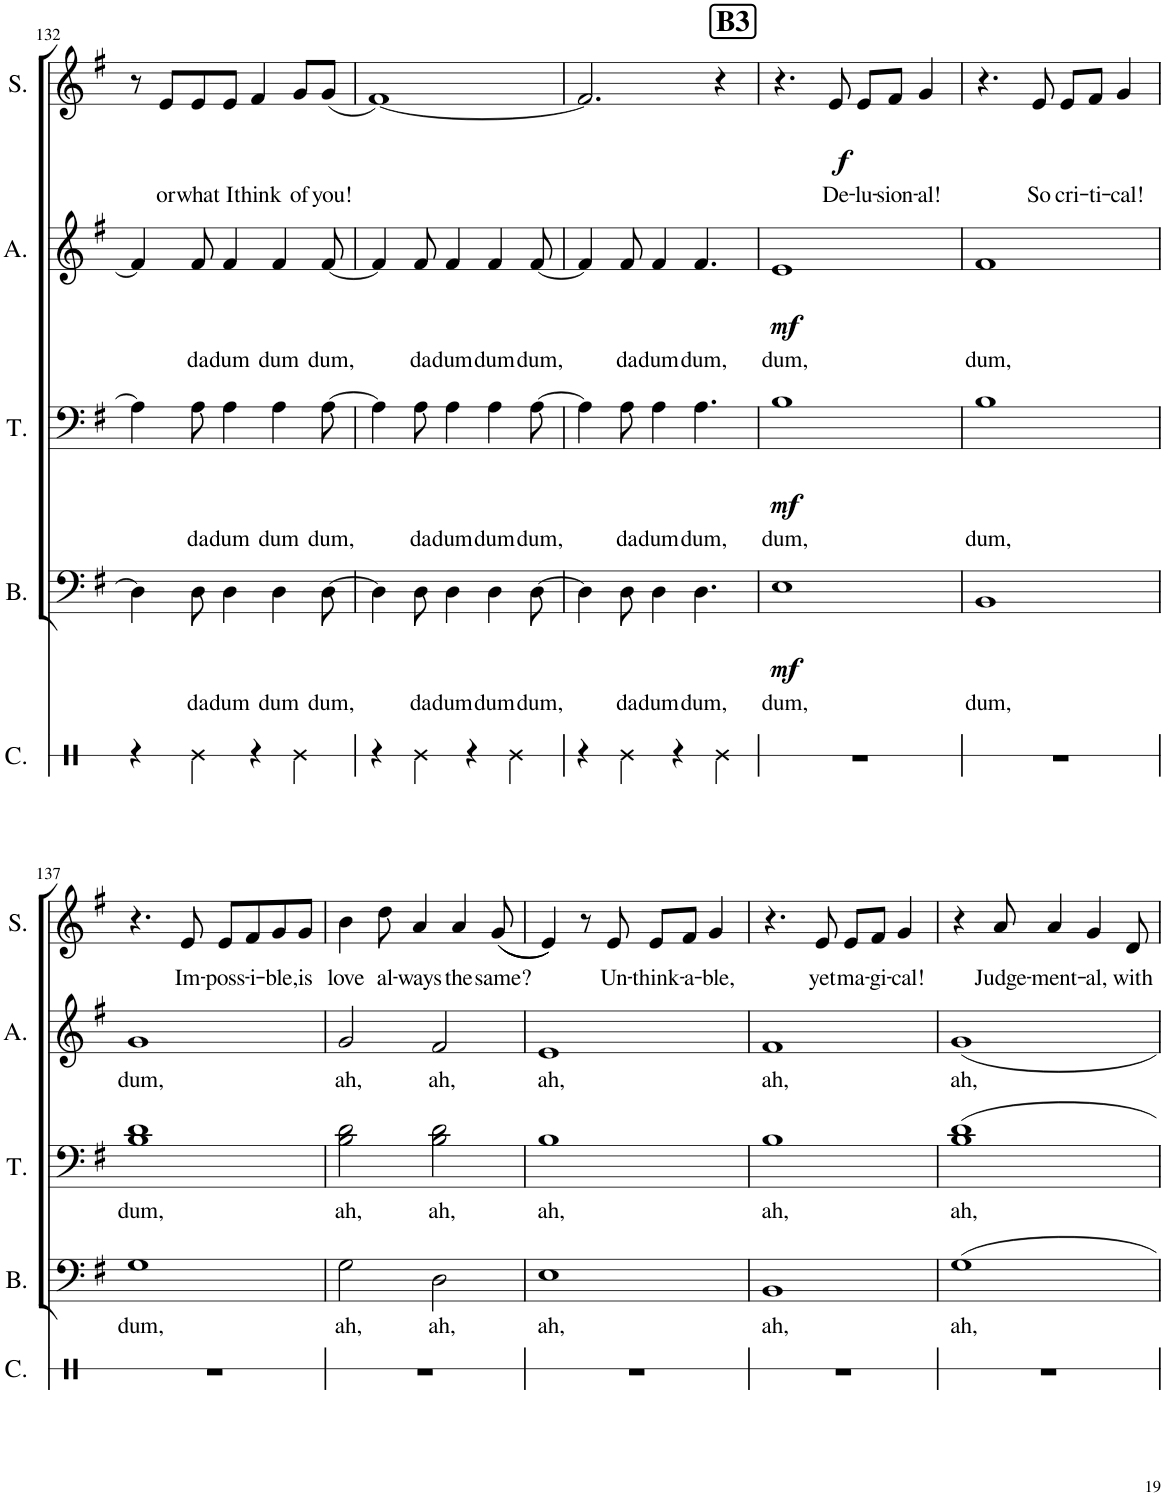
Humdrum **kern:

**kern	**kern	**text	**dynam	**kern	**text	**dynam	**kern	**text	**dynam	**kern	**text	**dynam
*part5	*part4	*part4	*part4	*part3	*part3	*part3	*part2	*part2	*part2	*part1	*part1	*part1
*staff5	*staff4	*staff4	*staff4	*staff3	*staff3	*staff3	*staff2	*staff2	*staff2	*staff1	*staff1	*staff1
*I"Claps	*I"Bass	*	*	*I"Tenor	*	*	*I"Alto	*	*	*I"Soprano	*	*
*I'C.	*I'B.	*	*	*I'T.	*	*	*I'A.	*	*	*I'S.	*	*
!!LO:PB:g=z
*clefX	*clefF4	*	*	*clefF4	*	*	*clefG2	*	*	*clefG2	*	*
*k[]	*k[f#]	*	*	*k[f#]	*	*	*k[f#]	*	*	*k[f#]	*	*
*M4/4	*M4/4	*	*	*M4/4	*	*	*M4/4	*	*	*M4/4	*	*
=132	=132	=132	=132	=132	=132	=132	=132	=132	=132	=132	=132	=132
4r	4D\]	.	.	4A\]	.	.	4f#/]	.	.	8r	.	.
!	!	!	!	!	!	!	!	!	!	!	!LO:LY:b	!
.	.	.	.	.	.	.	.	.	.	8e/L	or	.
!	!	!LO:LY:b	!	!	!LO:LY:b	!	!	!LO:LY:b	!	!	!LO:LY:b	!
4Re\	8D\	da	.	8A\	da	.	8f#/	da	.	8e/	what	.
!	!	!LO:LY:b	!	!	!LO:LY:b	!	!	!LO:LY:b	!	!	!LO:LY:b	!
.	4D\	dum	.	4A\	dum	.	4f#/	dum	.	8e/J	I	.
!	!	!	!	!	!	!	!	!	!	!	!LO:LY:b	!
4r	.	.	.	.	.	.	.	.	.	4f#/	think	.
!	!	!LO:LY:b	!	!	!LO:LY:b	!	!	!LO:LY:b	!	!	!	!
.	4D\	dum	.	4A\	dum	.	4f#/	dum	.	.	.	.
!	!	!	!	!	!	!	!	!	!	!	!LO:LY:b	!
4Re\	.	.	.	.	.	.	.	.	.	8g/L	of	.
!	!	!LO:LY:b	!	!	!LO:LY:b	!	!	!LO:LY:b	!	!	!LO:LY:b	!
.	[8D\	dum,	.	[8A\	dum,	.	[8f#/	dum,	.	(8g/J	you!	.
=133	=133	=133	=133	=133	=133	=133	=133	=133	=133	=133	=133	=133
4r	4D\]	.	.	4A\]	.	.	4f#/]	.	.	[1f#)	.	.
!	!	!LO:LY:b	!	!	!LO:LY:b	!	!	!LO:LY:b	!	!	!	!
4Re\	8D\	da	.	8A\	da	.	8f#/	da	.	.	.	.
!	!	!LO:LY:b	!	!	!LO:LY:b	!	!	!LO:LY:b	!	!	!	!
.	4D\	dum	.	4A\	dum	.	4f#/	dum	.	.	.	.
4r	.	.	.	.	.	.	.	.	.	.	.	.
!	!	!LO:LY:b	!	!	!LO:LY:b	!	!	!LO:LY:b	!	!	!	!
.	4D\	dum	.	4A\	dum	.	4f#/	dum	.	.	.	.
4Re\	.	.	.	.	.	.	.	.	.	.	.	.
!	!	!LO:LY:b	!	!	!LO:LY:b	!	!	!LO:LY:b	!	!	!	!
.	[8D\	dum,	.	[8A\	dum,	.	[8f#/	dum,	.	.	.	.
=134	=134	=134	=134	=134	=134	=134	=134	=134	=134	=134	=134	=134
4r	4D\]	.	.	4A\]	.	.	4f#/]	.	.	2.f#/]	.	.
!	!	!LO:LY:b	!	!	!LO:LY:b	!	!	!LO:LY:b	!	!	!	!
4Re\	8D\	da	.	8A\	da	.	8f#/	da	.	.	.	.
!	!	!LO:LY:b	!	!	!LO:LY:b	!	!	!LO:LY:b	!	!	!	!
.	4D\	dum	.	4A\	dum	.	4f#/	dum	.	.	.	.
4r	.	.	.	.	.	.	.	.	.	.	.	.
!	!	!LO:LY:b	!	!	!LO:LY:b	!	!	!LO:LY:b	!	!	!	!
.	4.D\	dum,	.	4.A\	dum,	.	4.f#/	dum,	.	.	.	.
4Re\	.	.	.	.	.	.	.	.	.	4r	.	.
!!LO:REH:place=s1:a:B:cj:fs=14:t=B3
=135	=135	=135	=135	=135	=135	=135	=135	=135	=135	=135	=135	=135
!	!	!LO:LY:b	!LO:DY:b	!	!LO:LY:b	!LO:DY:b	!	!LO:LY:b	!LO:DY:b	!	!	!
1r	1E	dum,	mf	1B	dum,	mf	1e	dum,	mf	4.r	.	.
!	!	!	!	!	!	!	!	!	!	!	!LO:LY:b	!LO:DY:b
.	.	.	.	.	.	.	.	.	.	8e/	De-	f
!	!	!	!	!	!	!	!	!	!	!	!LO:LY:b	!
.	.	.	.	.	.	.	.	.	.	8e/L	-lu-	.
!	!	!	!	!	!	!	!	!	!	!	!LO:LY:b	!
.	.	.	.	.	.	.	.	.	.	8f#/J	-sion-	.
!	!	!	!	!	!	!	!	!	!	!	!LO:LY:b	!
.	.	.	.	.	.	.	.	.	.	4g/	-al!	.
=136	=136	=136	=136	=136	=136	=136	=136	=136	=136	=136	=136	=136
!	!	!LO:LY:b	!	!	!LO:LY:b	!	!	!LO:LY:b	!	!	!	!
1r	1BB	dum,	.	1B	dum,	.	1f#	dum,	.	4.r	.	.
!	!	!	!	!	!	!	!	!	!	!	!LO:LY:b	!
.	.	.	.	.	.	.	.	.	.	8e/	So	.
!	!	!	!	!	!	!	!	!	!	!	!LO:LY:b	!
.	.	.	.	.	.	.	.	.	.	8e/L	cri-	.
!	!	!	!	!	!	!	!	!	!	!	!LO:LY:b	!
.	.	.	.	.	.	.	.	.	.	8f#/J	-ti-	.
!	!	!	!	!	!	!	!	!	!	!	!LO:LY:b	!
.	.	.	.	.	.	.	.	.	.	4g/	-cal!	.
!!LO:LB:g=z
=137	=137	=137	=137	=137	=137	=137	=137	=137	=137	=137	=137	=137
!	!	!LO:LY:b	!	!	!LO:LY:b	!	!	!LO:LY:b	!	!	!	!
1r	1G	dum,	.	1B 1d	dum,	.	1g	dum,	.	4.r	.	.
!	!	!	!	!	!	!	!	!	!	!	!LO:LY:b	!
.	.	.	.	.	.	.	.	.	.	8e/	Im-	.
!	!	!	!	!	!	!	!	!	!	!	!LO:LY:b	!
.	.	.	.	.	.	.	.	.	.	8e/L	-poss-	.
!	!	!	!	!	!	!	!	!	!	!	!LO:LY:b	!
.	.	.	.	.	.	.	.	.	.	8f#/	-i-	.
!	!	!	!	!	!	!	!	!	!	!	!LO:LY:b	!
.	.	.	.	.	.	.	.	.	.	8g/	-ble,	.
!	!	!	!	!	!	!	!	!	!	!	!LO:LY:b	!
.	.	.	.	.	.	.	.	.	.	8g/J	is	.
=138	=138	=138	=138	=138	=138	=138	=138	=138	=138	=138	=138	=138
!	!	!LO:LY:b	!	!	!LO:LY:b	!	!	!LO:LY:b	!	!	!LO:LY:b	!
1r	2G\	ah,	.	2B\ 2d\	ah,	.	2g/	ah,	.	4b\	love	.
!	!	!	!	!	!	!	!	!	!	!	!LO:LY:b	!
.	.	.	.	.	.	.	.	.	.	8dd\	al-	.
!	!	!	!	!	!	!	!	!	!	!	!LO:LY:b	!
.	.	.	.	.	.	.	.	.	.	4a/	-ways	.
!	!	!LO:LY:b	!	!	!LO:LY:b	!	!	!LO:LY:b	!	!	!	!
.	2D\	ah,	.	2B\ 2d\	ah,	.	2f#/	ah,	.	.	.	.
!	!	!	!	!	!	!	!	!	!	!	!LO:LY:b	!
.	.	.	.	.	.	.	.	.	.	4a/	the	.
!	!	!	!	!	!	!	!	!	!	!	!LO:LY:b	!
.	.	.	.	.	.	.	.	.	.	(((8g/	same?	.
=139	=139	=139	=139	=139	=139	=139	=139	=139	=139	=139	=139	=139
!	!	!LO:LY:b	!	!	!LO:LY:b	!	!	!LO:LY:b	!	!	!	!
1r	1E	ah,	.	1B	ah,	.	1e	ah,	.	4e/)))	.	.
.	.	.	.	.	.	.	.	.	.	8r	.	.
!	!	!	!	!	!	!	!	!	!	!	!LO:LY:b	!
.	.	.	.	.	.	.	.	.	.	8e/	Un-	.
!	!	!	!	!	!	!	!	!	!	!	!LO:LY:b	!
.	.	.	.	.	.	.	.	.	.	8e/L	-think-	.
!	!	!	!	!	!	!	!	!	!	!	!LO:LY:b	!
.	.	.	.	.	.	.	.	.	.	8f#/J	-a-	.
!	!	!	!	!	!	!	!	!	!	!	!LO:LY:b	!
.	.	.	.	.	.	.	.	.	.	4g/	-ble,	.
=140	=140	=140	=140	=140	=140	=140	=140	=140	=140	=140	=140	=140
!	!	!LO:LY:b	!	!	!LO:LY:b	!	!	!LO:LY:b	!	!	!	!
1r	1BB	ah,	.	1B	ah,	.	1f#	ah,	.	4.r	.	.
!	!	!	!	!	!	!	!	!	!	!	!LO:LY:b	!
.	.	.	.	.	.	.	.	.	.	8e/	yet	.
!	!	!	!	!	!	!	!	!	!	!	!LO:LY:b	!
.	.	.	.	.	.	.	.	.	.	8e/L	ma-	.
!	!	!	!	!	!	!	!	!	!	!	!LO:LY:b	!
.	.	.	.	.	.	.	.	.	.	8f#/J	-gi-	.
!	!	!	!	!	!	!	!	!	!	!	!LO:LY:b	!
.	.	.	.	.	.	.	.	.	.	4g/	-cal!	.
=141	=141	=141	=141	=141	=141	=141	=141	=141	=141	=141	=141	=141
!	!	!LO:LY:b	!	!	!LO:LY:b	!	!	!LO:LY:b	!	!	!	!
1r	1G	ah,	.	1B 1d	ah,	.	1g	ah,	.	4r	.	.
!	!	!	!	!	!	!	!	!	!	!	!LO:LY:b	!
.	.	.	.	.	.	.	.	.	.	8a/	Judge-	.
!	!	!	!	!	!	!	!	!	!	!	!LO:LY:b	!
.	.	.	.	.	.	.	.	.	.	4a/	-ment-	.
!	!	!	!	!	!	!	!	!	!	!	!LO:LY:b	!
.	.	.	.	.	.	.	.	.	.	4g/	-al,	.
!	!	!	!	!	!	!	!	!	!	!	!LO:LY:b	!
.	.	.	.	.	.	.	.	.	.	8d/	with	.
=	=	=	=	=	=	=	=	=	=	=	=	=
*-	*-	*-	*-	*-	*-	*-	*-	*-	*-	*-	*-	*-
